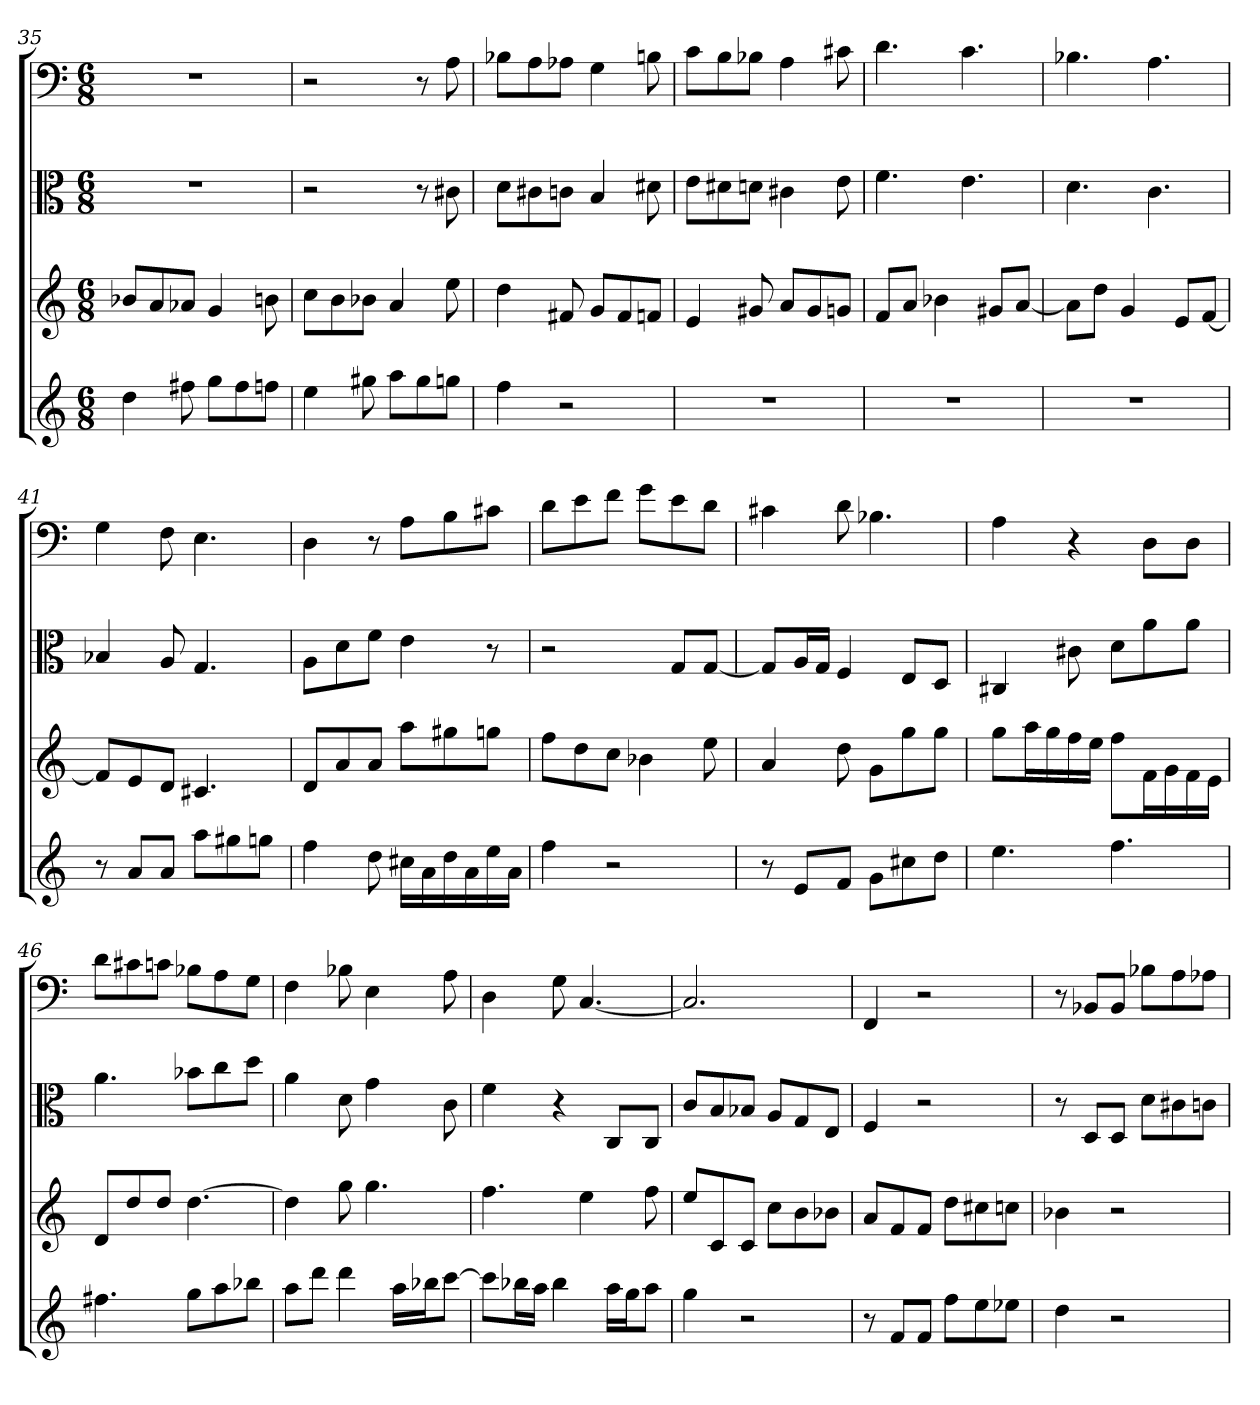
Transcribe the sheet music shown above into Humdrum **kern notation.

**kern	**kern	**kern	**kern
*part4	*part3	*part2	*part1
*staff4	*staff3	*staff2	*staff1
*	*	*clefC3	*clefF4
*k[]	*k[]	*k[]	*k[]
*C:	*C:	*C:	*C:
*M6/8	*M6/8	*M6/8	*M6/8
=35	=35	=35	=35
4dd	8b-XL	2.r	2.r
.	8a	.	.
8ff#X	8a-XJ	.	.
8ggL	4g	.	.
8ff#	.	.	.
8ffnJ	8bn	.	.
=36	=36	=36	=36
4ee	8ccL	2r	2r
.	8b	.	.
8gg#X	8b-XJ	.	.
8aaL	4a	.	.
8gg#	.	8r	8r
8ggnJ	8ee	8c#X	8A
=37	=37	=37	=37
4ff	4dd	8d\L	8B-X\L
.	.	8c#X\	8A\
2r	8f#X	8cn\J	8A-X\J
.	8gL	4B	4G
.	8f#	.	.
.	8fnJ	8d#X	8Bn
=38	=38	=38	=38
2.r	4e	8e\L	8c\L
.	.	8d#X\	8B\
.	8g#X	8dn\J	8B-X\J
.	8aL	4c#X	4A
.	8g#	.	.
.	8gnJ	8e	8c#X
=39	=39	=39	=39
2.r	8fL	4.f	4.d
.	8aJ	.	.
.	4b-X	.	.
.	.	4.e	4.c
.	8g#XL	.	.
.	[8aJ	.	.
=40	=40	=40	=40
2.r	8aL]	4.d	4.B-X
.	8ddJ	.	.
.	4g	.	.
.	.	4.c	4.A
.	8eL	.	.
.	[8fJ	.	.
=41	=41	=41	=41
8r	8fL]	4B-X	4G
8aL	8e	.	.
8aJ	8dJ	8A	8F
8aaL	4.c#X	4.G	4.E
8gg#X	.	.	.
8ggnJ	.	.	.
=42	=42	=42	=42
4ff	8dL	8A\L	4D
.	8a	8d\	.
8dd	8aJ	8f\J	8r
16cc#XLL	8aaL	4e	8A\L
16a	.	.	.
16dd	8gg#X	.	8B\
16a	.	.	.
16ee	8ggnJ	8r	8c#X\J
16aJJ	.	.	.
=43	=43	=43	=43
4ff	8ffL	2r	8d\L
.	8dd	.	8e\
2r	8ccJ	.	8f\J
.	4b-X	.	8g\L
.	.	8G/L	8e\
.	8ee	[8G/J	8d\J
=44	=44	=44	=44
8r	4a	8G/L]	4c#X
8eL	.	16A/L	.
.	.	16G/JJ	.
8fJ	8dd	4F	8d
8gL	8gL	.	4.B-X
8cc#X	8gg	8E/L	.
8ddJ	8ggJ	8D/J	.
=45	=45	=45	=45
4.ee	8ggL	4C#X	4A
.	16aaL	.	.
.	16gg	.	.
.	16ff	8c#X	4r
.	16eeJJ	.	.
4.ff	8ffL	8d\L	.
.	16fL	8a\	8D\L
.	16g	.	.
.	16f	8a\J	8D\J
.	16eJJ	.	.
=46	=46	=46	=46
4.ff#X	8dL	4.a	8d\L
.	8dd	.	8c#X\
.	8ddJ	.	8cn\J
8ggL	[4.dd	8b-X\L	8B-X\L
8aa	.	8cc\	8A\
8bb-XJ	.	8dd\J	8G\J
=47	=47	=47	=47
8aaL	4dd]	4a	4F
8dddJ	.	.	.
4ddd	8gg	8d	8B-X
.	4.gg	4g	4E
16aaLL	.	.	.
16bb-XJ	.	.	.
[8cccJ	.	8c	8A
=48	=48	=48	=48
8cccL]	4.ff	4f	4D
16bb-XL	.	.	.
16aaJJ	.	.	.
4bb-	.	4r	8G
.	4ee	.	[4.C
16aaLL	.	8C/L	.
16ggJ	.	.	.
8aaJ	8ff	8C/J	.
=49	=49	=49	=49
4gg	8eeL	8c/L	2.C]
.	8c	8B/	.
2r	8cJ	8B-X/J	.
.	8ccL	8A/L	.
.	8b	8G/	.
.	8b-XJ	8E/J	.
=50	=50	=50	=50
8r	8aL	4F	4FF
8fL	8f	.	.
8fJ	8fJ	2r	2r
8ffL	8ddL	.	.
8ee	8cc#X	.	.
8ee-XJ	8ccnJ	.	.
=51	=51	=51	=51
4dd	4b-X	8r	8r
.	.	8D/L	8BB-X/L
2r	2r	8D/J	8BB-/J
.	.	8d\L	8B-X\L
.	.	8c#X\	8A\
.	.	8cn\J	8A-X\J
=	=	=	=
*-	*-	*-	*-
